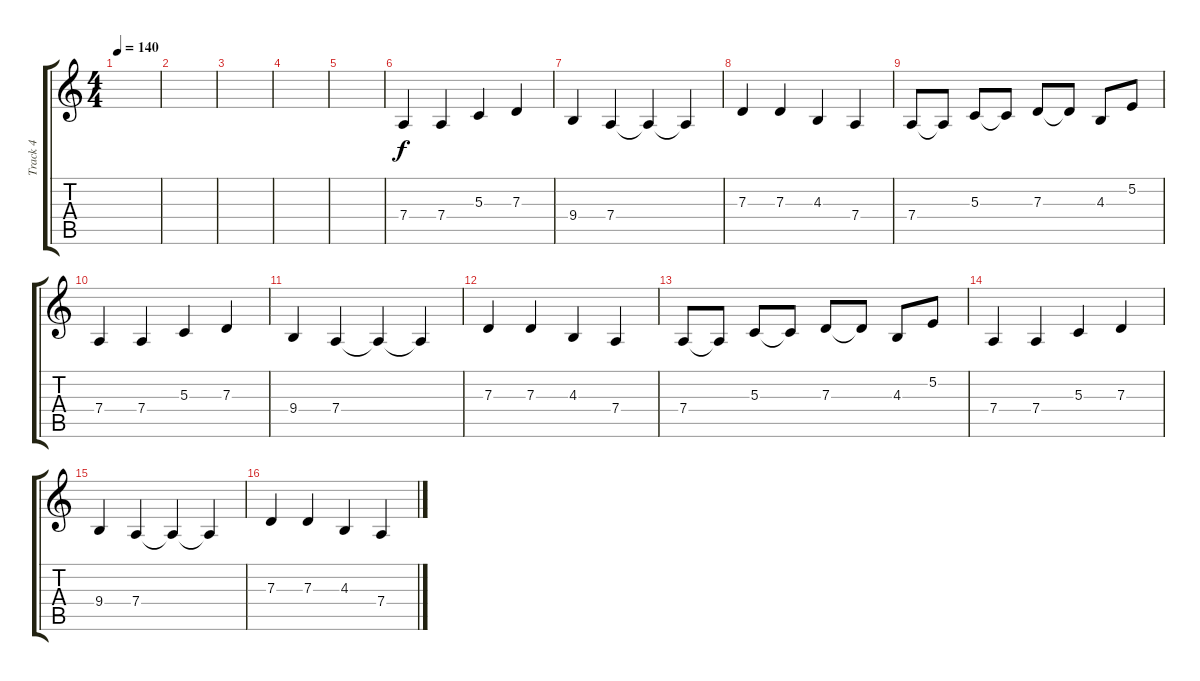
\track ("Track 4" "Track 4") {instrument flute}
\staff {score tabs}
\tuning (E4 B3 G3 D3 A2 E2) {hide}
\ts (4 4)
\tempo 140
\clef g2
\ks c
|
|
|
|
|
7.4.4 7.4.4 5.3.4 7.3.4 |
9.4.4 7.4.4 7.4{t}.4 7.4{t}.4 |
7.3.4 7.3.4 4.3.4 7.4.4 |
7.4.8 7.4{t}.8 5.3.8 5.3{t}.8 7.3.8 7.3{t}.8 4.3.8 5.2.8 |
7.4.4 7.4.4 5.3.4 7.3.4 |
9.4.4 7.4.4 7.4{t}.4 7.4{t}.4 |
7.3.4 7.3.4 4.3.4 7.4.4 |
7.4.8 7.4{t}.8 5.3.8 5.3{t}.8 7.3.8 7.3{t}.8 4.3.8 5.2.8 |
7.4.4 7.4.4 5.3.4 7.3.4 |
9.4.4 7.4.4 7.4{t}.4 7.4{t}.4 |
7.3.4 7.3.4 4.3.4 7.4.4
